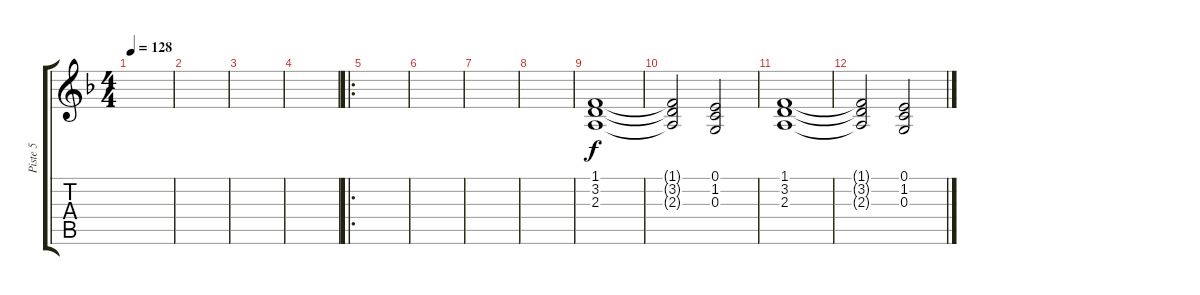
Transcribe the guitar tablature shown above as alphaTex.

\track ("Piste 5" "Piste 5") {instrument acousticgrandpiano}
\staff {score tabs}
\tuning (E4 B3 G3 D3 A2 E2) {hide}
\ts (4 4)
\tempo 128
\clef g2
\ks f
|
|
|
|
\ro
|
|
|
|
(1.1 3.2 2.3).1 |
(1.1{t} 3.2{t} 2.3{t}).2 (0.1 1.2 0.3).2 |
(1.1 3.2 2.3).1 |
(1.1{t} 3.2{t} 2.3{t}).2 (0.1 1.2 0.3).2
